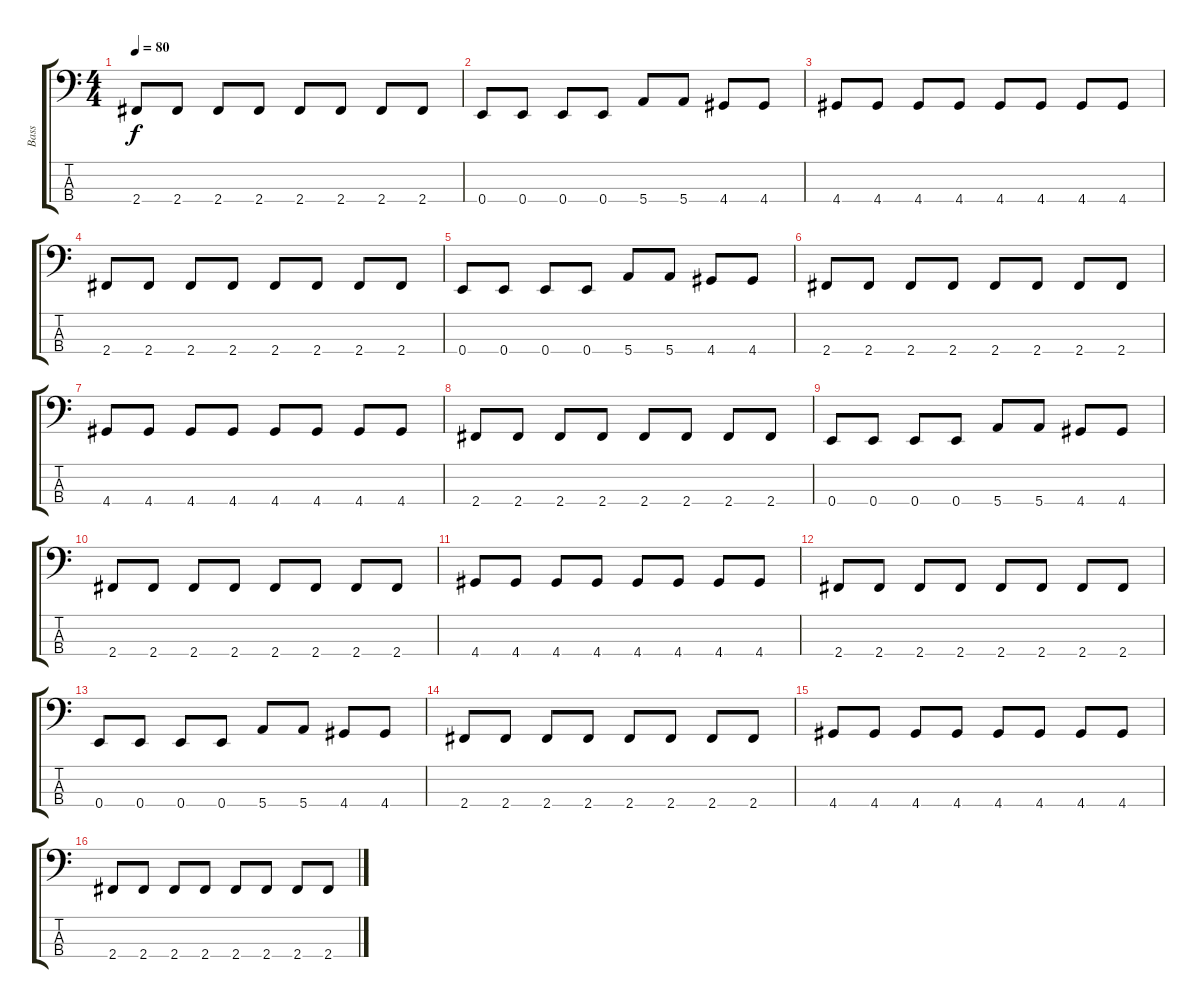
\track ("Bass" "Bass") {instrument electricbassfinger}
\staff {score tabs}
\tuning (G2 D2 A1 E1) {hide}
\ts (4 4)
\tempo 80
\clef f4
\ks c
2.4.8{dy f} 2.4.8 2.4.8 2.4.8 2.4.8 2.4.8 2.4.8 2.4.8 |
0.4.8 0.4.8 0.4.8 0.4.8 5.4.8 5.4.8 4.4.8 4.4.8 |
4.4.8 4.4.8 4.4.8 4.4.8 4.4.8 4.4.8 4.4.8 4.4.8 |
2.4.8 2.4.8 2.4.8 2.4.8 2.4.8 2.4.8 2.4.8 2.4.8 |
0.4.8 0.4.8 0.4.8 0.4.8 5.4.8 5.4.8 4.4.8 4.4.8 |
2.4.8 2.4.8 2.4.8 2.4.8 2.4.8 2.4.8 2.4.8 2.4.8 |
4.4.8 4.4.8 4.4.8 4.4.8 4.4.8 4.4.8 4.4.8 4.4.8 |
2.4.8 2.4.8 2.4.8 2.4.8 2.4.8 2.4.8 2.4.8 2.4.8 |
0.4.8 0.4.8 0.4.8 0.4.8 5.4.8 5.4.8 4.4.8 4.4.8 |
2.4.8 2.4.8 2.4.8 2.4.8 2.4.8 2.4.8 2.4.8 2.4.8 |
4.4.8 4.4.8 4.4.8 4.4.8 4.4.8 4.4.8 4.4.8 4.4.8 |
2.4.8 2.4.8 2.4.8 2.4.8 2.4.8 2.4.8 2.4.8 2.4.8 |
0.4.8 0.4.8 0.4.8 0.4.8 5.4.8 5.4.8 4.4.8 4.4.8 |
2.4.8 2.4.8 2.4.8 2.4.8 2.4.8 2.4.8 2.4.8 2.4.8 |
4.4.8 4.4.8 4.4.8 4.4.8 4.4.8 4.4.8 4.4.8 4.4.8 |
2.4.8 2.4.8 2.4.8 2.4.8 2.4.8 2.4.8 2.4.8 2.4.8
